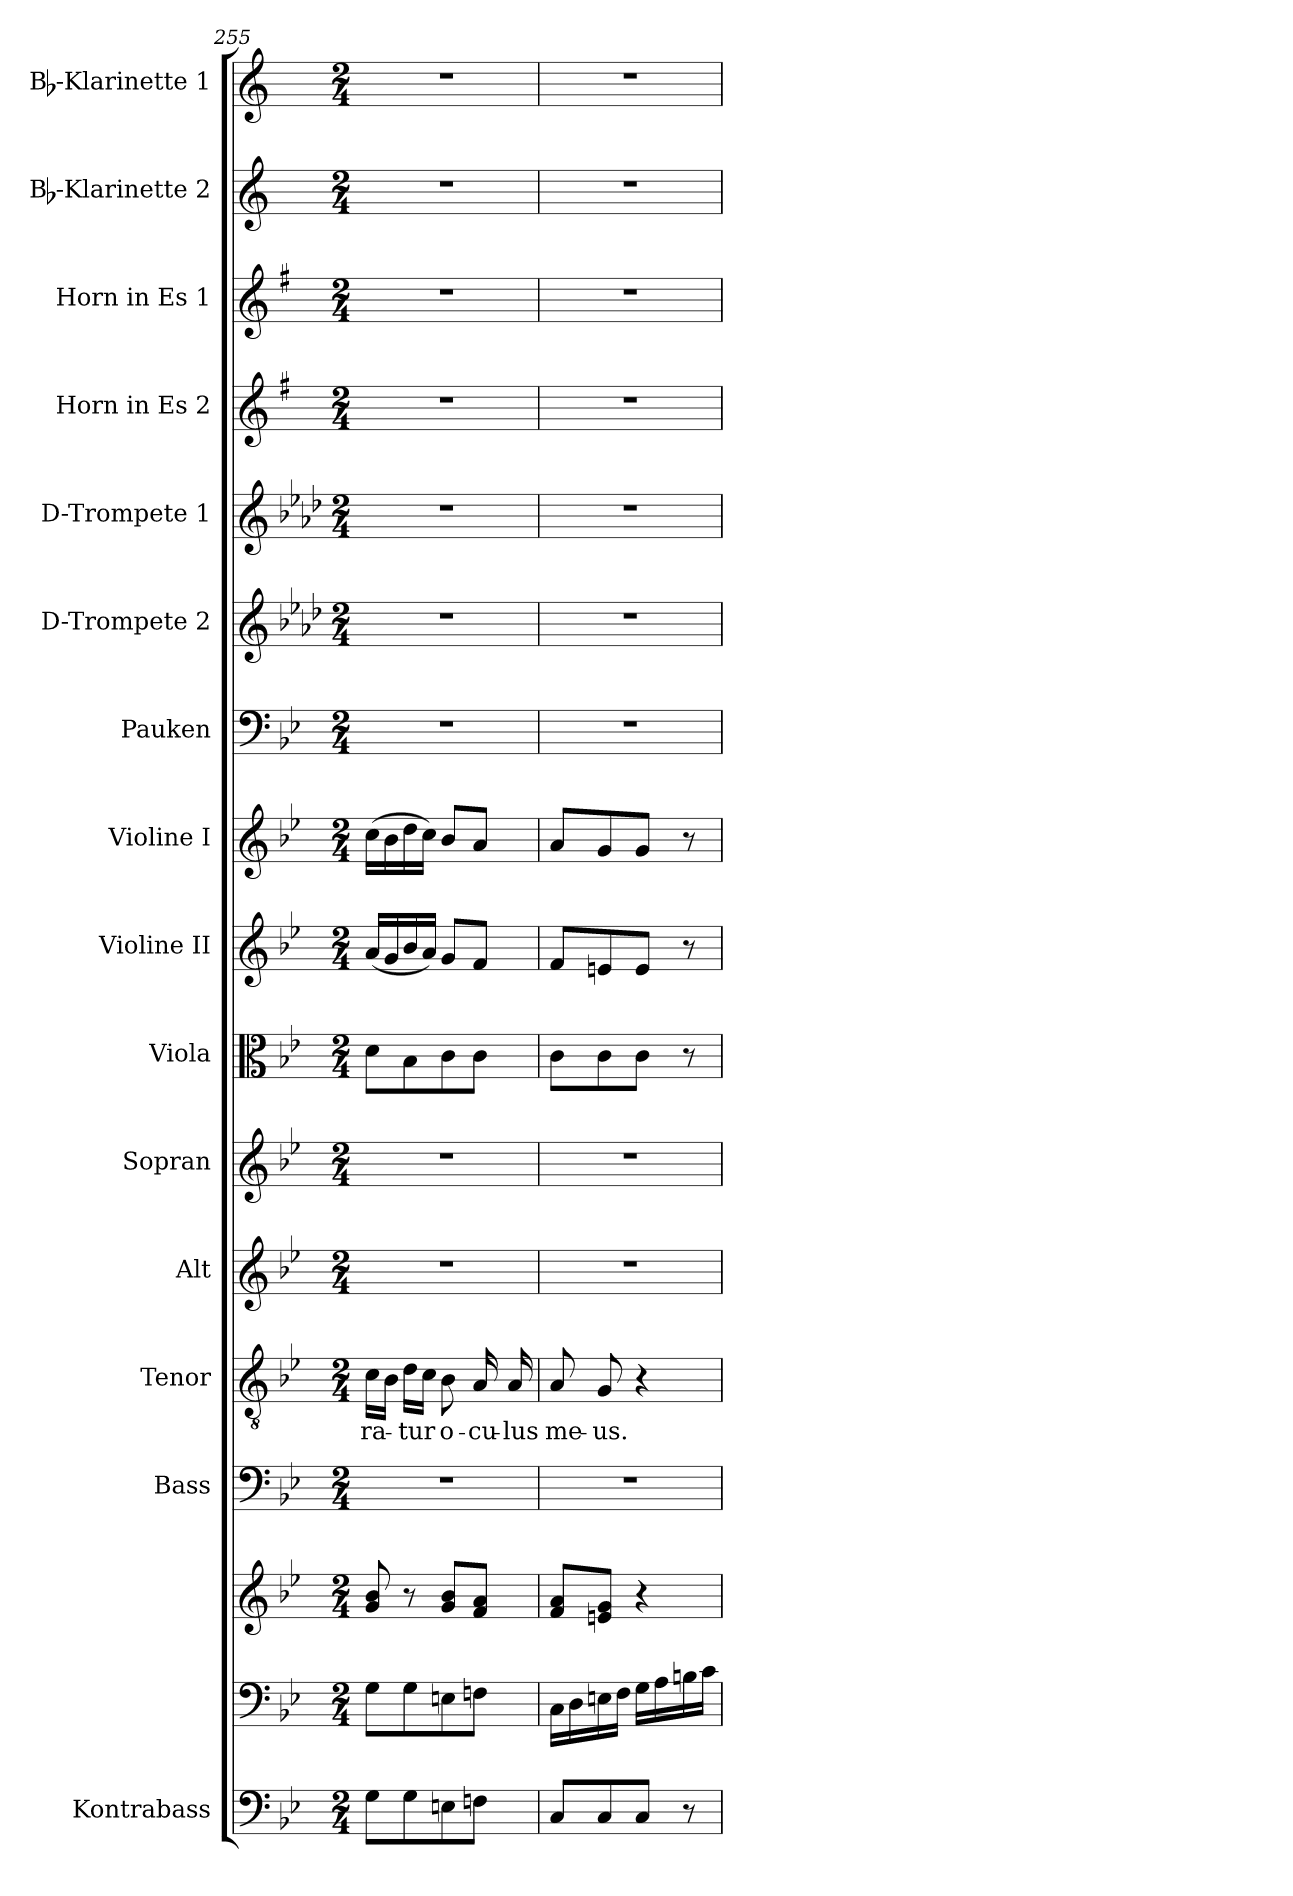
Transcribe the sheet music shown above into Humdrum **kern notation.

**kern	**kern	**kern	**kern	**kern	**text	**kern	**kern	**kern	**kern	**kern	**kern	**kern	**kern	**kern	**kern	**kern	**kern
*part16	*part15	*part15	*part14	*part13	*part13	*part12	*part11	*part10	*part9	*part8	*part7	*part6	*part5	*part4	*part3	*part2	*part1
*staff17	*staff16	*staff15	*staff14	*staff13	*staff13	*staff12	*staff11	*staff10	*staff9	*staff8	*staff7	*staff6	*staff5	*staff4	*staff3	*staff2	*staff1
*I"Kontrabass	*	*	*I"Bass	*I"Tenor	*	*I"Alt	*I"Sopran	*I"Viola	*I"Violine II	*I"Violine I	*I"Pauken	*I"D-Trompete 2	*I"D-Trompete 1	*I"Horn in Es 2	*I"Horn in Es 1	*I"Bb-Klarinette 2	*I"Bb-Klarinette 1
*I'Kb.	*	*	*I'B.	*I'T.	*	*I'A.	*I'S.	*I'Vla.	*I'Vl. II	*I'Vl. I	*I'Pk.	*I'D Trp. 2	*I'D Trp. 1	*	*	*I'Bb Kl. 2	*I'Bb Kl. 1
*clefF4	*clefF4	*clefG2	*clefF4	*clefGv2	*	*clefG2	*clefG2	*clefC3	*clefG2	*clefG2	*clefF4	*clefG2	*clefG2	*clefG2	*clefG2	*clefG2	*clefG2
*ITrd7c12	*	*	*	*	*	*	*	*	*	*	*	*ITrd-1c-2	*ITrd-1c-2	*ITrd5c9	*ITrd5c9	*ITrd1c2	*ITrd1c2
*k[b-e-]	*k[b-e-]	*k[b-e-]	*k[b-e-]	*k[b-e-]	*	*k[b-e-]	*k[b-e-]	*k[b-e-]	*k[b-e-]	*k[b-e-]	*k[b-e-]	*k[b-e-]	*k[b-e-]	*k[b-e-]	*k[b-e-]	*k[b-e-]	*k[b-e-]
*B-:	*B-:	*B-:	*B-:	*B-:	*	*B-:	*B-:	*B-:	*B-:	*B-:	*B-:	*B-:	*B-:	*B-:	*B-:	*B-:	*B-:
*M2/4	*M2/4	*M2/4	*M2/4	*M2/4	*	*M2/4	*M2/4	*M2/4	*M2/4	*M2/4	*M2/4	*M2/4	*M2/4	*M2/4	*M2/4	*M2/4	*M2/4
=255	=255	=255	=255	=255	=255	=255	=255	=255	=255	=255	=255	=255	=255	=255	=255	=255	=255
!	!	!	!	!	!LO:LY:b	!	!	!	!	!	!	!	!	!	!	!	!
8GG\L	8G\L	8g/ 8b-/	2r	16c\LL	-ra-	2r	2r	8d\L	(<16a/LL	(>16cc\LL	2r	2r	2r	2r	2r	2r	2r
.	.	.	.	16B-\JJ	.	.	.	.	16g/	16b-\	.	.	.	.	.	.	.
!	!	!	!	!	!LO:LY:b	!	!	!	!	!	!	!	!	!	!	!	!
8GG\	8G\	8r	.	16d\LL	-tur	.	.	8B-\	16b-/	16dd\	.	.	.	.	.	.	.
.	.	.	.	16c\JJ	.	.	.	.	16a/JJ)	16cc\JJ)	.	.	.	.	.	.	.
!	!	!	!	!	!LO:LY:b	!	!	!	!	!	!	!	!	!	!	!	!
8EEn\	8En\	8g/ 8b-/L	.	8B-\	o-	.	.	8c\	8g/L	8b-/L	.	.	.	.	.	.	.
!	!	!	!	!	!LO:LY:b	!	!	!	!	!	!	!	!	!	!	!	!
8FFn\J	8Fn\J	8f/ 8a/J	.	16A/	-cu-	.	.	8c\J	8f/J	8a/J	.	.	.	.	.	.	.
!	!	!	!	!	!LO:LY:b	!	!	!	!	!	!	!	!	!	!	!	!
.	.	.	.	16A/	-lus	.	.	.	.	.	.	.	.	.	.	.	.
=256	=256	=256	=256	=256	=256	=256	=256	=256	=256	=256	=256	=256	=256	=256	=256	=256	=256
!	!	!	!	!	!LO:LY:b	!	!	!	!	!	!	!	!	!	!	!	!
8CC/L	16C\LL	8f/ 8a/L	2r	8A/	me-	2r	2r	8c\L	8f/L	8a/L	2r	2r	2r	2r	2r	2r	2r
.	16D\	.	.	.	.	.	.	.	.	.	.	.	.	.	.	.	.
!	!	!	!	!	!LO:LY:b	!	!	!	!	!	!	!	!	!	!	!	!
8CC/	16En\	8en/ 8g/J	.	8G/	-us.	.	.	8c\	8en/	8g/	.	.	.	.	.	.	.
.	16F\JJ	.	.	.	.	.	.	.	.	.	.	.	.	.	.	.	.
8CC/J	16G\LL	4r	.	4r	.	.	.	8c\J	8e/J	8g/J	.	.	.	.	.	.	.
.	16A\	.	.	.	.	.	.	.	.	.	.	.	.	.	.	.	.
8r	16Bn\	.	.	.	.	.	.	8r	8r	8r	.	.	.	.	.	.	.
.	16c\JJ	.	.	.	.	.	.	.	.	.	.	.	.	.	.	.	.
=	=	=	=	=	=	=	=	=	=	=	=	=	=	=	=	=	=
*-	*-	*-	*-	*-	*-	*-	*-	*-	*-	*-	*-	*-	*-	*-	*-	*-	*-
